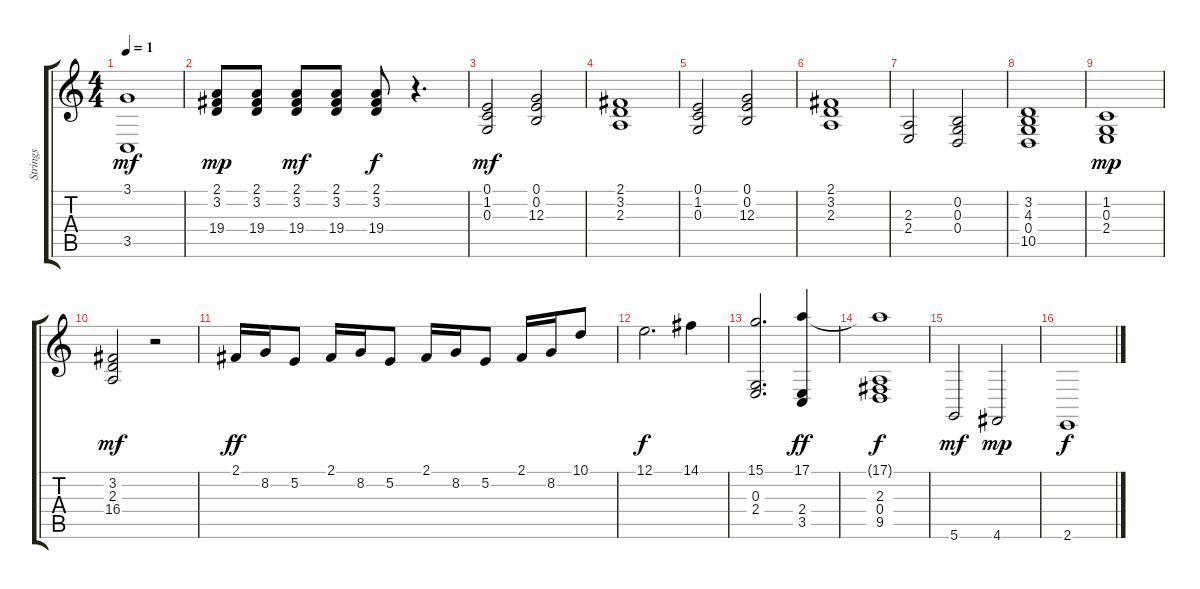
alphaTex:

\track ("Strings" "Strings") {instrument stringensemble1}
\staff {score tabs}
\tuning (E4 B3 G3 D3 A2 D2) {hide}
\ts (4 4)
\tempo 1
\clef g2
\ks c
(3.1 3.5).1{dy mf} |
(2.1 3.2 19.4).8{dy mp} (2.1 3.2 19.4).8 (2.1 3.2 19.4).8{dy mf} (2.1 3.2 19.4).8 (2.1 3.2 19.4).8{dy f} r.4{d} |
(0.1 1.2 0.3).2{dy mf} (0.1 0.2 12.3).2 |
(2.1 3.2 2.3).1 |
(0.1 1.2 0.3).2 (0.1 0.2 12.3).2 |
(2.1 3.2 2.3).1 |
(2.3 2.4).2 (0.2 0.3 0.4).2 |
(3.2 4.3 0.4 10.5).1 |
(1.2 0.3 2.4).1{dy mp} |
(3.2 2.3 16.4).2{dy mf} r.2 |
2.1.16{dy ff} 8.2.16 5.2.8 2.1.16 8.2.16 5.2.8 2.1.16 8.2.16 5.2.8 2.1.16 8.2.16 10.1.8 |
12.1.2{d dy f} 14.1.4 |
(15.1 0.3 2.4).2{d} (17.1 2.4 3.5).4{dy ff} |
(17.1{t} 2.3 0.4 9.5).1{dy f} |
5.6.2{dy mf} 4.6.2{dy mp} |
2.6.1{dy f}
